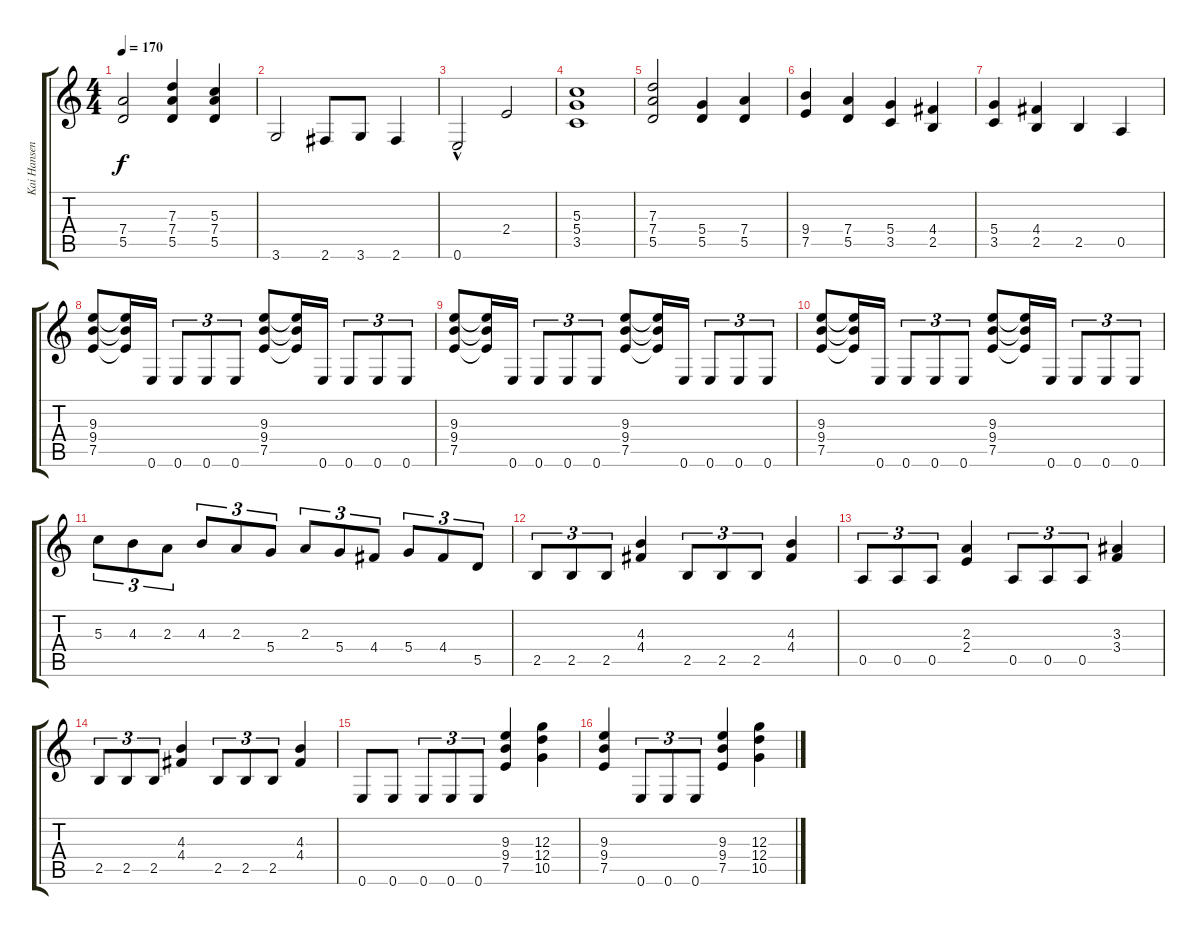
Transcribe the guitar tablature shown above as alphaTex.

\track ("Kai Hansen" "Kai Hansen") {instrument distortionguitar}
\staff {score tabs}
\tuning (E4 B3 G3 D3 A2 E2) {hide}
\ts (4 4)
\tempo 170
\clef g2
\ks c
(7.4 5.5).2{dy f} (7.3 7.4 5.5).4 (5.3 7.4 5.5).4 |
3.6.2 2.6.8 3.6.8 2.6.4 |
0.6{hac}.2 2.4.2 |
(5.3 5.4 3.5).1 |
(7.3 7.4 5.5).2 (5.4 5.5).4 (7.4 5.5).4 |
(9.4 7.5).4 (7.4 5.5).4 (5.4 3.5).4 (4.4 2.5).4 |
(5.4 3.5).4 (4.4 2.5).4 2.5.4 0.5.4 |
(9.3 9.4 7.5).8{instrument distortionguitar} (9.3{t} 9.4{t} 7.5{t}).16 0.6.16{instrument electricguitarmuted} 0.6.8{tu (3 2)} 0.6.8{tu (3 2)} 0.6.8{tu (3 2)} (9.3 9.4 7.5).8{instrument distortionguitar} (9.3{t} 9.4{t} 7.5{t}).16 0.6.16{instrument electricguitarmuted} 0.6.8{tu (3 2)} 0.6.8{tu (3 2)} 0.6.8{tu (3 2)} |
(9.3 9.4 7.5).8{instrument distortionguitar} (9.3{t} 9.4{t} 7.5{t}).16 0.6.16{instrument electricguitarmuted} 0.6.8{tu (3 2)} 0.6.8{tu (3 2)} 0.6.8{tu (3 2)} (9.3 9.4 7.5).8{instrument distortionguitar} (9.3{t} 9.4{t} 7.5{t}).16 0.6.16{instrument electricguitarmuted} 0.6.8{tu (3 2)} 0.6.8{tu (3 2)} 0.6.8{tu (3 2)} |
(9.3 9.4 7.5).8{instrument distortionguitar} (9.3{t} 9.4{t} 7.5{t}).16 0.6.16{instrument electricguitarmuted} 0.6.8{tu (3 2)} 0.6.8{tu (3 2)} 0.6.8{tu (3 2)} (9.3 9.4 7.5).8{instrument distortionguitar} (9.3{t} 9.4{t} 7.5{t}).16 0.6.16{instrument electricguitarmuted} 0.6.8{tu (3 2)} 0.6.8{tu (3 2)} 0.6.8{tu (3 2)} |
5.3.8{tu (3 2) instrument distortionguitar} 4.3.8{tu (3 2)} 2.3.8{tu (3 2)} 4.3.8{tu (3 2)} 2.3.8{tu (3 2)} 5.4.8{tu (3 2)} 2.3.8{tu (3 2)} 5.4.8{tu (3 2)} 4.4.8{tu (3 2)} 5.4.8{tu (3 2)} 4.4.8{tu (3 2)} 5.5.8{tu (3 2)} |
2.5.8{tu (3 2) instrument electricguitarmuted} 2.5.8{tu (3 2)} 2.5.8{tu (3 2)} (4.3 4.4).4{instrument distortionguitar} 2.5.8{tu (3 2) instrument electricguitarmuted} 2.5.8{tu (3 2)} 2.5.8{tu (3 2)} (4.3 4.4).4{instrument distortionguitar} |
0.5.8{tu (3 2) instrument electricguitarmuted} 0.5.8{tu (3 2)} 0.5.8{tu (3 2)} (2.3 2.4).4{instrument distortionguitar} 0.5.8{tu (3 2) instrument electricguitarmuted} 0.5.8{tu (3 2)} 0.5.8{tu (3 2)} (3.3 3.4).4{instrument distortionguitar} |
2.5.8{tu (3 2) instrument electricguitarmuted} 2.5.8{tu (3 2)} 2.5.8{tu (3 2)} (4.3 4.4).4{instrument distortionguitar} 2.5.8{tu (3 2) instrument electricguitarmuted} 2.5.8{tu (3 2)} 2.5.8{tu (3 2)} (4.3 4.4).4{instrument distortionguitar} |
0.6.8{instrument electricguitarmuted} 0.6.8 0.6.8{tu (3 2)} 0.6.8{tu (3 2)} 0.6.8{tu (3 2)} (9.3 9.4 7.5).4{instrument distortionguitar} (12.3 12.4 10.5).4 |
(9.3 9.4 7.5).4 0.6.8{tu (3 2) instrument electricguitarmuted} 0.6.8{tu (3 2)} 0.6.8{tu (3 2)} (9.3 9.4 7.5).4{instrument distortionguitar} (12.3 12.4 10.5).4
